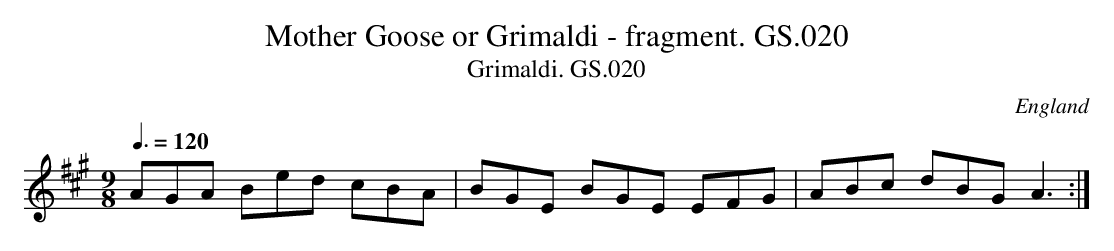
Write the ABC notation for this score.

X:1
T:Mother Goose or Grimaldi - fragment. GS.020
T:Grimaldi. GS.020
M:9/8
L:1/8
Q:3/8=120
O:England
K:A major
AGA Bed cBA | BGE BGE EFG | ABc dBG A3 :|
